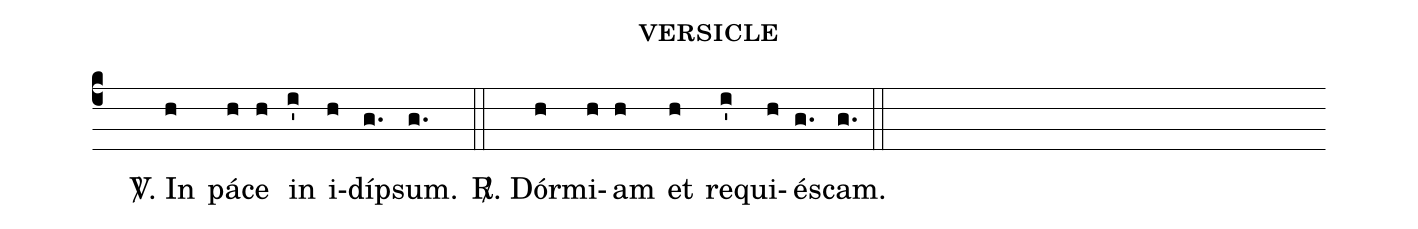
name: versicle;
%%
(c4)()() <v>\Vbar</v>. {I}n(h) pá(h)ce(h) in(i') i(h)dí(g.)psum.(g.) (::)
<v>\Rbar</v>. Dór(h)mi(h)am(h) et(h) re(i')qui(h)é(g.)scam.(g.) (::)
